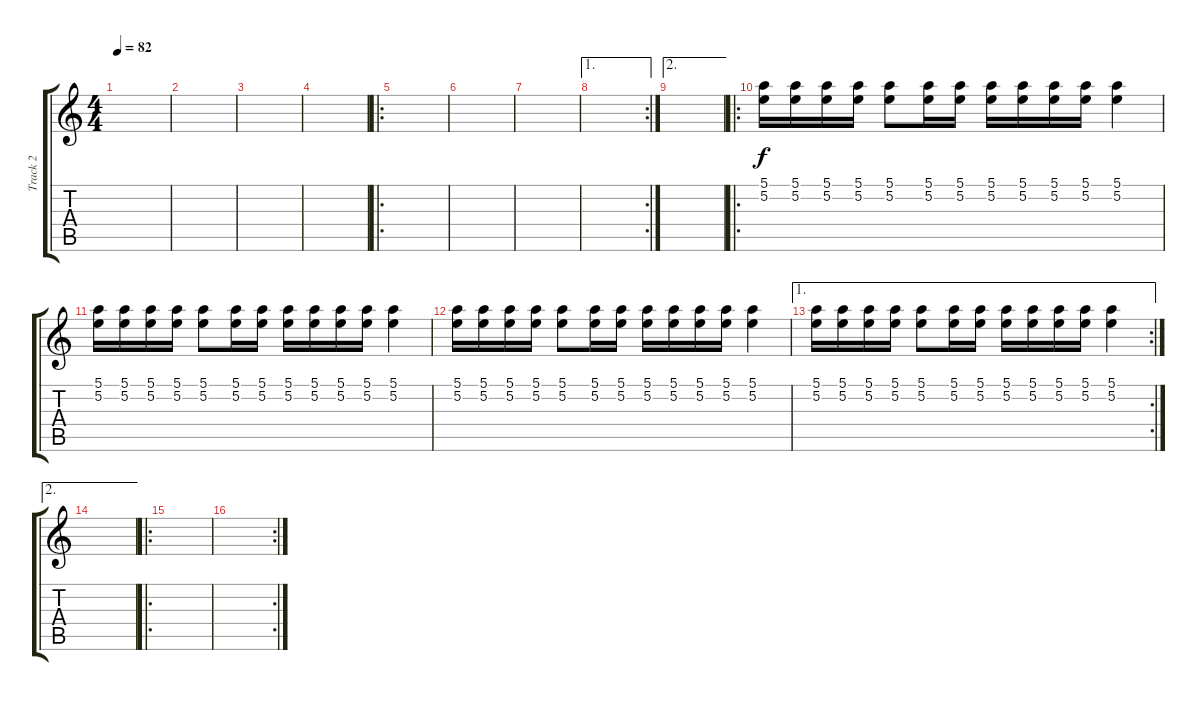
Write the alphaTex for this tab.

\track ("Track 2" "Track 2") {instrument distortionguitar}
\staff {score tabs}
\tuning (E4 B3 G3 D3 A2 D2) {hide}
\ts (4 4)
\tempo 82
\clef g2
\ks c
|
|
|
|
\ro
|
|
|
\ae 1
\rc 2
|
\ae 2
|
\ro
(5.1 5.2).16 (5.1 5.2).16 (5.1 5.2).16 (5.1 5.2).16 (5.1 5.2).8 (5.1 5.2).16 (5.1 5.2).16 (5.1 5.2).16 (5.1 5.2).16 (5.1 5.2).16 (5.1 5.2).16 (5.1 5.2).4 |
(5.1 5.2).16 (5.1 5.2).16 (5.1 5.2).16 (5.1 5.2).16 (5.1 5.2).8 (5.1 5.2).16 (5.1 5.2).16 (5.1 5.2).16 (5.1 5.2).16 (5.1 5.2).16 (5.1 5.2).16 (5.1 5.2).4 |
(5.1 5.2).16 (5.1 5.2).16 (5.1 5.2).16 (5.1 5.2).16 (5.1 5.2).8 (5.1 5.2).16 (5.1 5.2).16 (5.1 5.2).16 (5.1 5.2).16 (5.1 5.2).16 (5.1 5.2).16 (5.1 5.2).4 |
\ae 1
\rc 2
(5.1 5.2).16 (5.1 5.2).16 (5.1 5.2).16 (5.1 5.2).16 (5.1 5.2).8 (5.1 5.2).16 (5.1 5.2).16 (5.1 5.2).16 (5.1 5.2).16 (5.1 5.2).16 (5.1 5.2).16 (5.1 5.2).4 |
\ae 2
|
\ro
|
\rc 2
